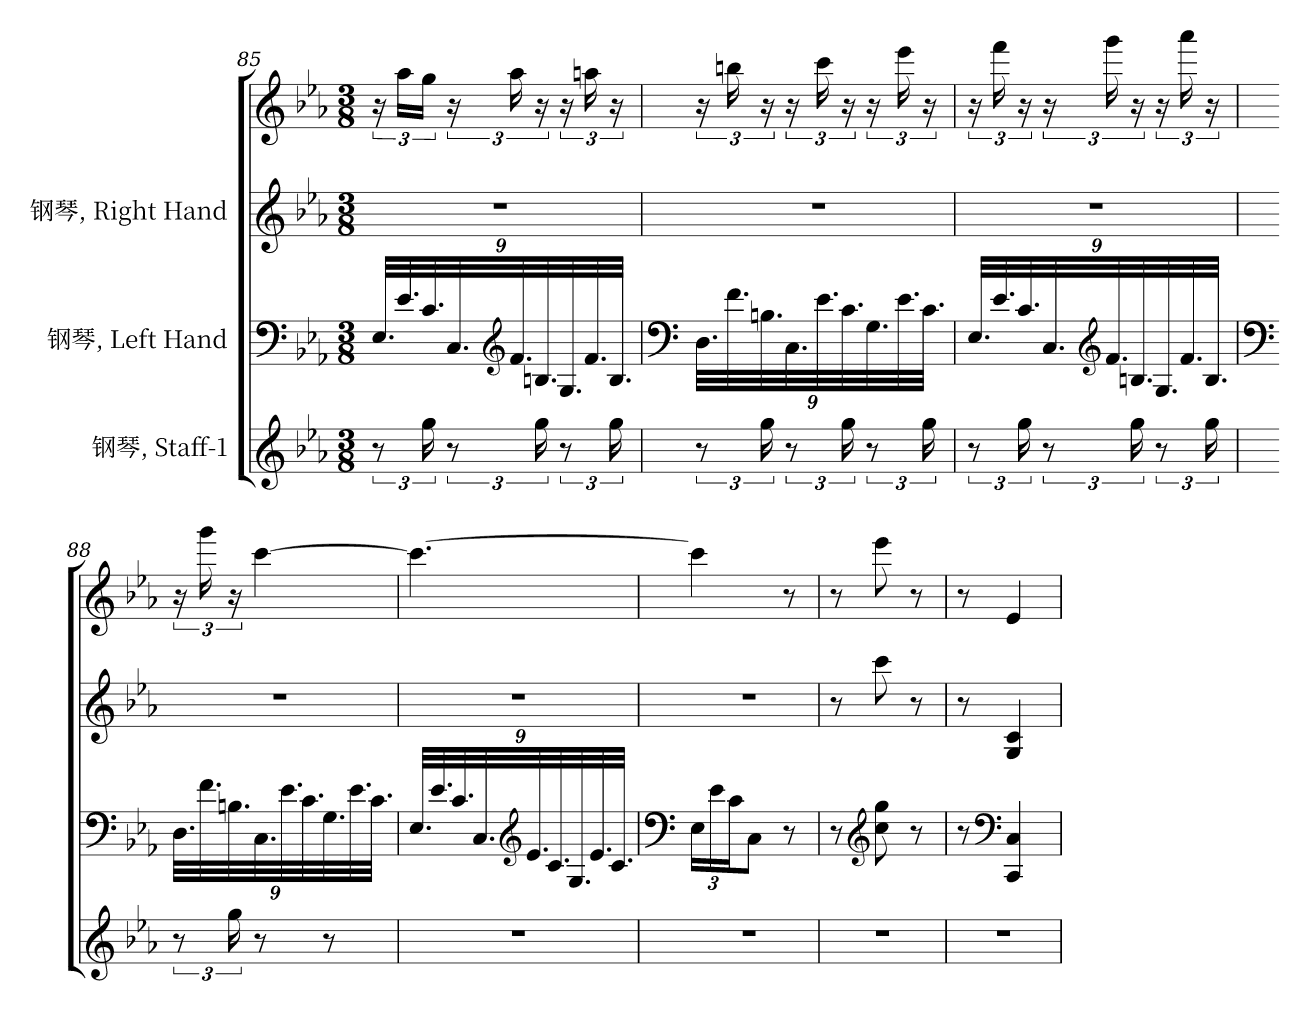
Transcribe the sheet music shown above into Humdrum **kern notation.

**kern	**kern	**kern	**kern
*part3	*part2	*part1	*part1
*staff4	*staff3	*staff2	*staff1
*I"钢琴, Staff-1	*I"钢琴, Left Hand	*I"钢琴, Right Hand	*
*clefG2	*clefF4	*clefG2	*clefG2
*k[b-e-a-]	*k[b-e-a-]	*k[b-e-a-]	*k[b-e-a-]
*M3/8	*M3/8	*M3/8	*M3/8
*	*Xbrackettup	*	*
=85	=85	=85	=85
12r	36.E-/LLL	4.r	24r
.	36.e-/	.	24aa-\LL
24gg\	36.c/	.	24gg\JJ
12r	36.C/	.	24r
*	*clefG2	*	*
.	36.f/	.	24aa-\
24gg\	36.Bn/	.	24r
12r	36.G/	.	24r
.	36.f/	.	24aan\
24gg\	36.B/JJJ	.	24r
!!LO:PB:g=z
=86	=86	=86	=86
*	*clefF4	*	*
12r	36.D\LLL	4.r	24r
.	36.f\	.	24bbn\
24gg\	36.Bn\	.	24r
12r	36.C\	.	24r
.	36.e-\	.	24ccc\
24gg\	36.c\	.	24r
12r	36.G\	.	24r
.	36.e-\	.	24eee-\
24gg\	36.c\JJJ	.	24r
=87	=87	=87	=87
12r	36.E-/LLL	4.r	24r
.	36.e-/	.	24fff\
24gg\	36.c/	.	24r
12r	36.C/	.	24r
*	*clefG2	*	*
.	36.f/	.	24ggg\
24gg\	36.Bn/	.	24r
12r	36.G/	.	24r
.	36.f/	.	24aaa-\
24gg\	36.B/JJJ	.	24r
!!LO:LB:g=z
=88	=88	=88	=88
*	*clefF4	*	*
12r	36.D\LLL	4.r	24r
.	36.f\	.	24ggg\
24gg\	36.Bn\	.	24r
8r	36.C\	.	[4ccc\
.	36.e-\	.	.
.	36.c\	.	.
8r	36.G\	.	.
.	36.e-\	.	.
.	36.c\JJJ	.	.
=89	=89	=89	=89
4.r	36.E-/LLL	4.r	4.ccc\_
.	36.e-/	.	.
.	36.c/	.	.
.	36.C/	.	.
*	*clefG2	*	*
.	36.e-/	.	.
.	36.c/	.	.
.	36.G/	.	.
.	36.e-/	.	.
.	36.c/JJJ	.	.
=90	=90	=90	=90
*	*clefF4	*	*
4.r	24E-\LL	4.r	4ccc\]
.	24e-\	.	.
.	24c\J	.	.
.	8C\J	.	.
.	8r	.	8r
!!LO:LB:g=z
=91	=91	=91	=91
4.r	8r	8r	8r
*	*clefG2	*	*
.	8cc\ 8gg\	8ccc\	8eee-\
.	8r	8r	8r
=92	=92	=92	=92
4.r	8r	8r	8r
*	*clefF4	*	*
.	4CC/ 4C/	4G/ 4c/	4e-/
=	=	=	=
*-	*-	*-	*-
